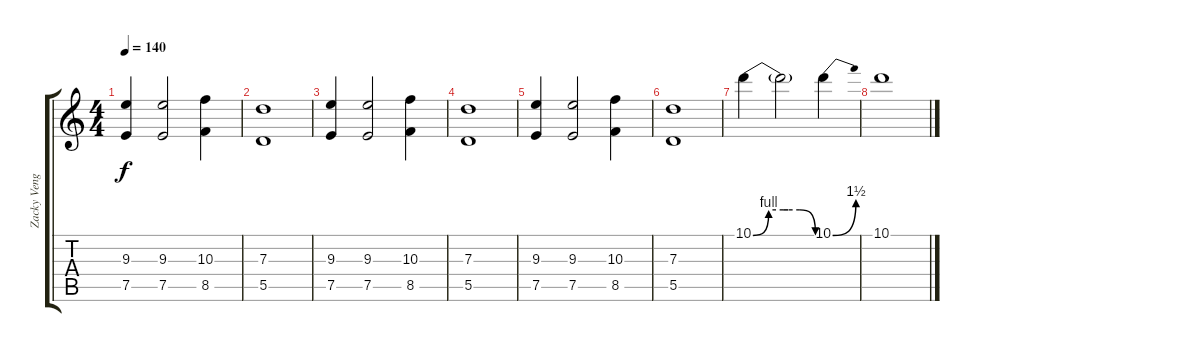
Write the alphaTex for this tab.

\track ("Zacky Vengeance" "Zacky Veng") {instrument overdrivenguitar}
\staff {score tabs}
\tuning (E4 B3 G3 D3 A2 E2) {hide}
\ts (4 4)
\tempo 140
\clef g2
\ks c
(9.3 7.5).4{dy f} (9.3 7.5).2 (10.3 8.5).4 |
(7.3 5.5).1 |
(9.3 7.5).4 (9.3 7.5).2 (10.3 8.5).4 |
(7.3 5.5).1 |
(9.3 7.5).4 (9.3 7.5).2 (10.3 8.5).4 |
(7.3 5.5).1 |
10.1{be (custom 0 0 15 4 29 4 34 4 45 4 60 0)}.4 10.1{t}.2 10.1{be (bend 0 0 60 6)}.4 |
10.1.1
